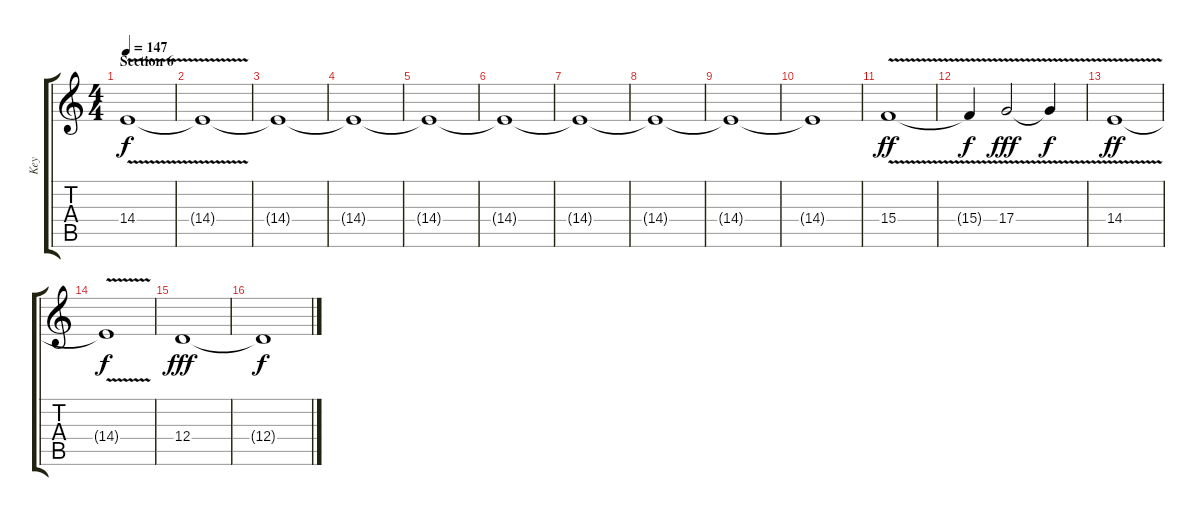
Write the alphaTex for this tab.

\track ("Key" "Key") {instrument fx6goblins}
\staff {score tabs}
\tuning (E4 B3 G3 D3 A2 E2) {hide}
\ts (4 4)
\section ("" "Section 6")
\tempo 147
\clef g2
\ks c
14.4{v}.1{dy f volume 13} |
14.4{t}.1 |
14.4{t}.1 |
14.4{t}.1 |
14.4{t}.1 |
14.4{t}.1 |
14.4{t}.1 |
14.4{t}.1 |
14.4{t}.1 |
14.4{t}.1 |
15.4{v}.1{dy ff volume 13} |
15.4{t}.4{dy f} 17.4{v}.2{dy fff} 17.4{t}.4{dy f} |
14.4{v}.1{dy ff} |
14.4{t}.1{dy f} |
12.4.1{dy fff} |
12.4{t}.1{dy f}
